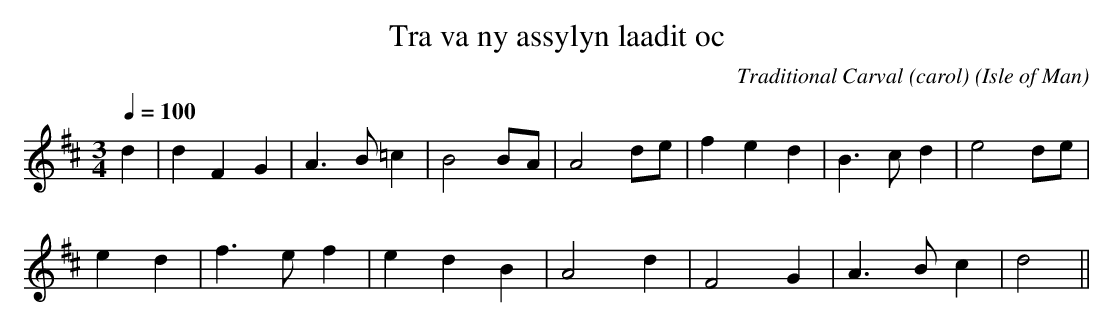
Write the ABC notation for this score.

X:1
T:Tra va ny assylyn laadit oc
C:Traditional Carval (carol)
O:Isle of Man
M:3/4
L:1/4
Q:100
K:D
d|d F G|A>B=c|B2 B/-A/|A2 d/e/|f e d|B>c d|e2 d/e/|
e d|f>e f|e d B|A2 d|F2 G|A>B c|d2||
